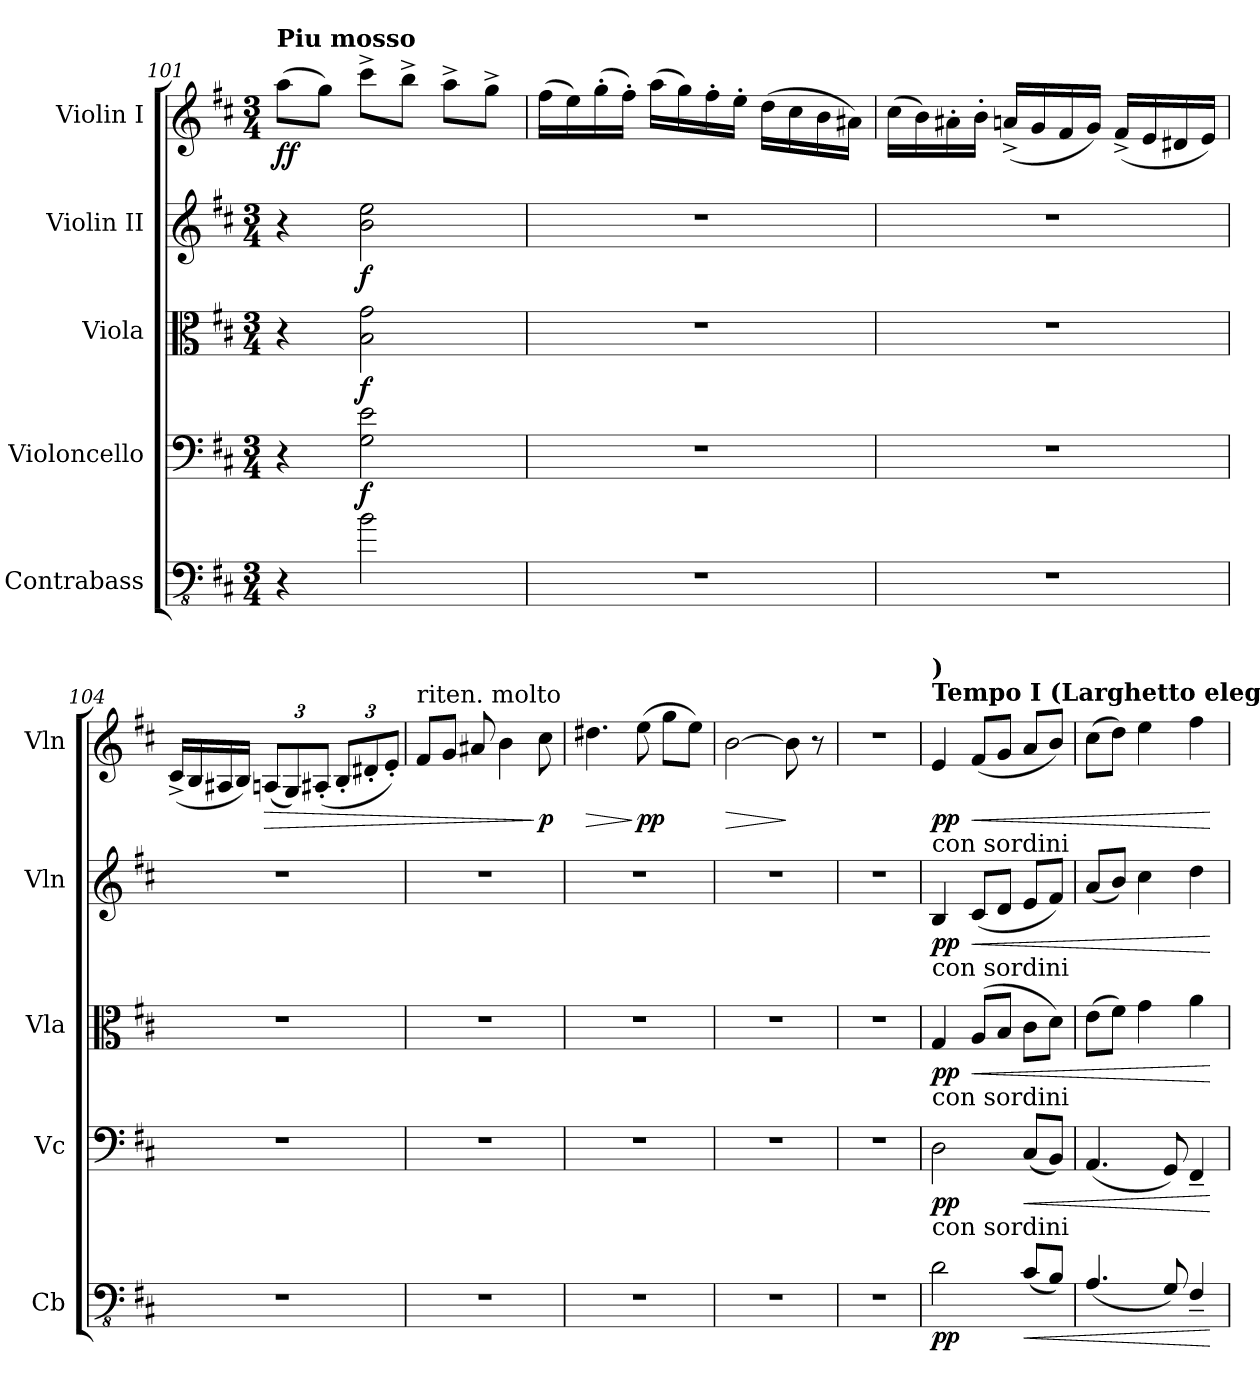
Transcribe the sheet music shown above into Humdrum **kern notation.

**kern	**dynam	**kern	**dynam	**kern	**dynam	**kern	**dynam	**kern	**dynam
*part5	*part5	*part4	*part4	*part3	*part3	*part2	*part2	*part1	*part1
*staff5	*staff5	*staff4	*staff4	*staff3	*staff3	*staff2	*staff2	*staff1	*staff1
*I"Contrabass	*	*I"Violoncello	*	*I"Viola	*	*I"Violin II	*	*I"Violin I	*
*I'Cb	*	*I'Vc	*	*I'Vla	*	*I'Vln	*	*I'Vln	*
*clefFv4	*	*clefF4	*	*clefC3	*	*clefG2	*	*clefG2	*
*ITrd7c12	*	*	*	*	*	*	*	*	*
*k[f#c#]	*	*k[f#c#]	*	*k[f#c#]	*	*k[f#c#]	*	*k[f#c#]	*
*M3/4	*	*M3/4	*	*M3/4	*	*M3/4	*	*M3/4	*
*MM90	*	*MM90	*	*MM90	*	*MM90	*	*MM90	*
=101	=101	=101	=101	=101	=101	=101	=101	=101	=101
!	!	!	!	!	!	!	!	!LO:TX:a:B:t=Piu mosso	!
!	!	!	!	!	!	!	!	!	!LO:DY:b
4r	.	4r	.	4r	.	4r	.	(8aa\L	ff
.	.	.	.	.	.	.	.	8gg\J)	.
!	!	!	!LO:DY:b	!	!LO:DY:b	!	!LO:DY:b	!	!
2BB\	.	2G\ 2e\	f	2B\ 2g\	f	2b\ 2ee\	f	8ccc#^\L	.
.	.	.	.	.	.	.	.	8bb^\J	.
.	.	.	.	.	.	.	.	8aa^\L	.
.	.	.	.	.	.	.	.	8gg^\J	.
=102	=102	=102	=102	=102	=102	=102	=102	=102	=102
2.r	.	2.r	.	2.r	.	2.r	.	(16ff#\LL	.
.	.	.	.	.	.	.	.	16ee\)	.
.	.	.	.	.	.	.	.	(16gg'\	.
.	.	.	.	.	.	.	.	16ff#'\JJ)	.
.	.	.	.	.	.	.	.	(16aa\LL	.
.	.	.	.	.	.	.	.	16gg\)	.
.	.	.	.	.	.	.	.	16ff#'\	.
.	.	.	.	.	.	.	.	16ee'\JJ	.
.	.	.	.	.	.	.	.	(16dd\LL	.
.	.	.	.	.	.	.	.	16cc#\	.
.	.	.	.	.	.	.	.	16b\	.
.	.	.	.	.	.	.	.	16a#X\JJ)	.
=103	=103	=103	=103	=103	=103	=103	=103	=103	=103
2.r	.	2.r	.	2.r	.	2.r	.	(16cc#\LL	.
.	.	.	.	.	.	.	.	16b\)	.
.	.	.	.	.	.	.	.	16a#X'\	.
.	.	.	.	.	.	.	.	16b'\JJ	.
.	.	.	.	.	.	.	.	(16an^/LL	.
.	.	.	.	.	.	.	.	16g/	.
.	.	.	.	.	.	.	.	16f#/	.
.	.	.	.	.	.	.	.	16g/JJ)	.
.	.	.	.	.	.	.	.	(16f#^/LL	.
.	.	.	.	.	.	.	.	16e/	.
.	.	.	.	.	.	.	.	16d#X/	.
.	.	.	.	.	.	.	.	16e/JJ)	.
!!LO:PB:g=z
=104	=104	=104	=104	=104	=104	=104	=104	=104	=104
2.r	.	2.r	.	2.r	.	2.r	.	(16c#^/LL	.
.	.	.	.	.	.	.	.	16B/	.
.	.	.	.	.	.	.	.	16A#X/	.
.	.	.	.	.	.	.	.	16B/JJ)	.
*	*	*	*	*	*	*	*	*Xbrackettup	*
!	!	!	!	!	!	!	!	!	!LO:HP:b
.	.	.	.	.	.	.	.	(12An/L	>
.	.	.	.	.	.	.	.	12G/)	.
.	.	.	.	.	.	.	.	(12A#X'/J	.
.	.	.	.	.	.	.	.	12B'/L	.
.	.	.	.	.	.	.	.	12d#X'/	.
.	.	.	.	.	.	.	.	12e'/J)	.
=105	=105	=105	=105	=105	=105	=105	=105	=105	=105
!	!	!	!	!	!	!	!	!LO:TX:a:t=riten. molto	!
2.r	.	2.r	.	2.r	.	2.r	.	8f#/L	.
.	.	.	.	.	.	.	.	8g/J	.
.	.	.	.	.	.	.	.	8a#X/	.
.	.	.	.	.	.	.	.	4b\	.
!	!	!	!	!	!	!	!	!	!LO:DY:n=1:b
.	.	.	.	.	.	.	.	8cc#\	] p
=106	=106	=106	=106	=106	=106	=106	=106	=106	=106
!	!	!	!	!	!	!	!	!	!LO:HP:b
2.r	.	2.r	.	2.r	.	2.r	.	4.dd#X\	>
!	!	!	!	!	!	!	!	!	!LO:DY:n=1:b
.	.	.	.	.	.	.	.	(8ee\	] pp
.	.	.	.	.	.	.	.	8gg\L	.
.	.	.	.	.	.	.	.	8ee\J)	.
=107	=107	=107	=107	=107	=107	=107	=107	=107	=107
!	!	!	!	!	!	!	!	!	!LO:HP:b
2.r	.	2.r	.	2.r	.	2.r	.	[2b\	>
.	.	.	.	.	.	.	.	8b\]	]
.	.	.	.	.	.	.	.	8r	.
=108	=108	=108	=108	=108	=108	=108	=108	=108	=108
2.r	.	2.r	.	2.r	.	2.r	.	2.r	.
=109	=109	=109	=109	=109	=109	=109	=109	=109	=109
*	*	*	*	*	*	*	*	*MM69	*
!	!	!	!	!	!	!	!	!LO:TX:a:B:t=Tempo I (Larghetto elegiaco	!
!	!	!	!	!	!	!	!	!LO:TX:a:B:t=)	!
!	!	!	!	!	!	!LO:TX:a:t=con sordini	!	!	!
!	!	!	!	!LO:TX:a:t=con sordini	!	!	!	!	!
!	!	!LO:TX:a:t=con sordini	!	!	!	!	!	!	!
!LO:TX:a:t=con sordini	!	!	!	!	!	!	!	!	!
!	!LO:DY:b	!	!LO:DY:b	!	!LO:DY:b	!	!LO:DY:b	!	!LO:DY:b
2DD\	pp	2D\	pp	4G/	pp	4B/	pp	4e/	pp
!	!	!	!	!	!LO:HP:b	!	!LO:HP:b	!	!LO:HP:b
.	.	.	.	(8A/L	<	(8c#/L	<	(8f#/L	<
.	.	.	.	8B/J	.	8d/J	.	8g/J	.
!	!LO:HP:b	!	!LO:HP:b	!	!	!	!	!	!
(8CC#/L	<	(8C#/L	<	8c#\L	.	8e/L	.	8a/L	.
8BBB/J)	.	8BB/J)	.	8d\J)	.	8f#/J)	.	8b/J)	.
=110	=110	=110	=110	=110	=110	=110	=110	=110	=110
(4.AAA/	.	(4.AA/	.	(8e\L	.	(8a/L	.	(8cc#\L	.
.	.	.	.	8f#\J)	.	8b/J)	.	8dd\J)	.
.	.	.	.	4g\	.	4cc#\	.	4ee\	.
8GGG/)	.	8GG/)	.	.	.	.	.	.	.
4FFF#~/	.	4FF#~/	.	4a\	.	4dd\	.	4ff#\	.
.	[	.	[	.	[	.	[	.	[
=	=	=	=	=	=	=	=	=	=
*-	*-	*-	*-	*-	*-	*-	*-	*-	*-
